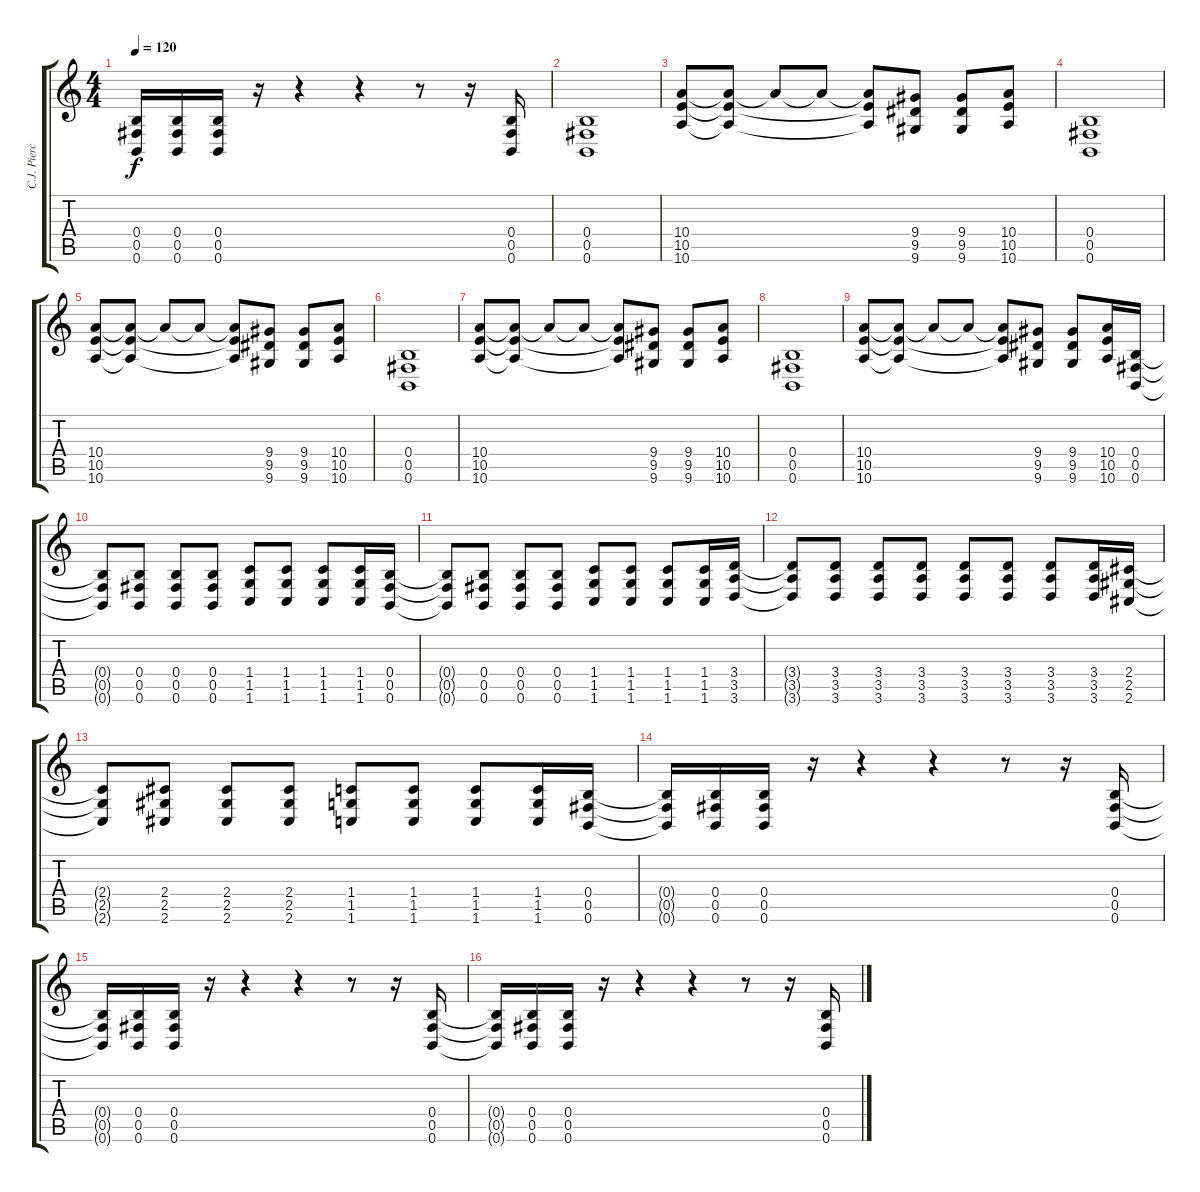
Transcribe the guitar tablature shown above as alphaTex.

\track ("C.J. Pierce" "C.J. Pierc") {instrument distortionguitar}
\staff {score tabs}
\tuning (Db4 Ab3 E3 B2 Gb2 B1) {hide}
\ts (4 4)
\tempo 120
\clef g2
\ks c
(0.4{t} 0.5{t} 0.6{t}).16{dy f} (0.4 0.5 0.6).16 (0.4 0.5 0.6).16 r.16 r.4 r.4 r.8 r.16 (0.4 0.5 0.6).16 |
(0.4 0.5 0.6).1 |
(10.4 10.5 10.6).8 (10.4{t} 10.5{t} 10.6{t}).8 10.4{t}.8 10.4{t}.8 (10.4{t} 10.5{t} 10.6{t}).8 (9.4 9.5 9.6).8 (9.4 9.5 9.6).8 (10.4 10.5 10.6).8 |
(0.4 0.5 0.6).1 |
(10.4 10.5 10.6).8 (10.4{t} 10.5{t} 10.6{t}).8 10.4{t}.8 10.4{t}.8 (10.4{t} 10.5{t} 10.6{t}).8 (9.4 9.5 9.6).8 (9.4 9.5 9.6).8 (10.4 10.5 10.6).8 |
(0.4 0.5 0.6).1 |
(10.4 10.5 10.6).8 (10.4{t} 10.5{t} 10.6{t}).8 10.4{t}.8 10.4{t}.8 (10.4{t} 10.5{t} 10.6{t}).8 (9.4 9.5 9.6).8 (9.4 9.5 9.6).8 (10.4 10.5 10.6).8 |
(0.4 0.5 0.6).1 |
(10.4 10.5 10.6).8 (10.4{t} 10.5{t} 10.6{t}).8 10.4{t}.8 10.4{t}.8 (10.4{t} 10.5{t} 10.6{t}).8 (9.4 9.5 9.6).8 (9.4 9.5 9.6).8 (10.4 10.5 10.6).16 (0.4 0.5 0.6).16 |
(0.4{t} 0.5{t} 0.6{t}).8 (0.4 0.5 0.6).8 (0.4 0.5 0.6).8 (0.4 0.5 0.6).8 (1.4 1.5 1.6).8 (1.4 1.5 1.6).8 (1.4 1.5 1.6).8 (1.4 1.5 1.6).16 (0.4 0.5 0.6).16 |
(0.4{t} 0.5{t} 0.6{t}).8 (0.4 0.5 0.6).8 (0.4 0.5 0.6).8 (0.4 0.5 0.6).8 (1.4 1.5 1.6).8 (1.4 1.5 1.6).8 (1.4 1.5 1.6).8 (1.4 1.5 1.6).16 (3.4 3.5 3.6).16 |
(3.4{t} 3.5{t} 3.6{t}).8 (3.4 3.5 3.6).8 (3.4 3.5 3.6).8 (3.4 3.5 3.6).8 (3.4 3.5 3.6).8 (3.4 3.5 3.6).8 (3.4 3.5 3.6).8 (3.4 3.5 3.6).16 (2.4 2.5 2.6).16 |
(2.4{t} 2.5{t} 2.6{t}).8 (2.4 2.5 2.6).8 (2.4 2.5 2.6).8 (2.4 2.5 2.6).8 (1.4 1.5 1.6).8 (1.4 1.5 1.6).8 (1.4 1.5 1.6).8 (1.4 1.5 1.6).16 (0.4 0.5 0.6).16 |
(0.4{t} 0.5{t} 0.6{t}).16 (0.4 0.5 0.6).16 (0.4 0.5 0.6).16 r.16 r.4 r.4 r.8 r.16 (0.4 0.5 0.6).16 |
(0.4{t} 0.5{t} 0.6{t}).16 (0.4 0.5 0.6).16 (0.4 0.5 0.6).16 r.16 r.4 r.4 r.8 r.16 (0.4 0.5 0.6).16 |
(0.4{t} 0.5{t} 0.6{t}).16 (0.4 0.5 0.6).16 (0.4 0.5 0.6).16 r.16 r.4 r.4 r.8 r.16 (0.4 0.5 0.6).16
